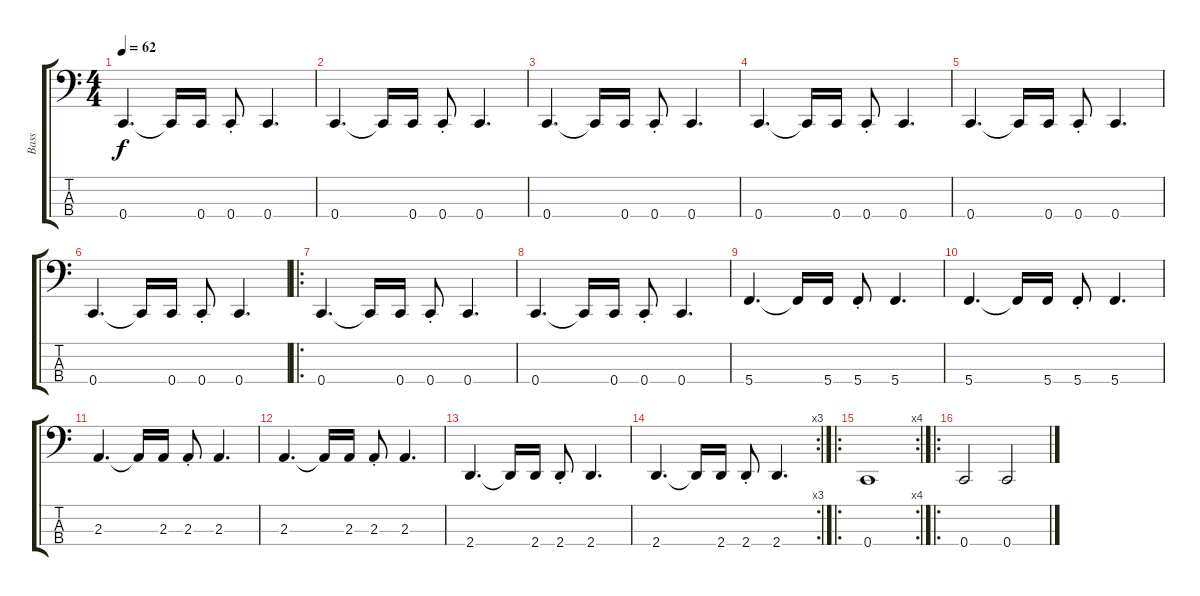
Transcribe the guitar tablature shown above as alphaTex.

\track ("Bass" "Bass") {instrument electricbassfinger}
\staff {score tabs}
\tuning (G2 C2 G1 C1) {hide}
\ts (4 4)
\tempo 62
\clef f4
\ks c
0.4.4{d dy f} 0.4{t}.16 0.4.16 0.4{st}.8 0.4.4{d} |
0.4.4{d} 0.4{t}.16 0.4.16 0.4{st}.8 0.4.4{d} |
0.4.4{d} 0.4{t}.16 0.4.16 0.4{st}.8 0.4.4{d} |
0.4.4{d} 0.4{t}.16 0.4.16 0.4{st}.8 0.4.4{d} |
0.4.4{d} 0.4{t}.16 0.4.16 0.4{st}.8 0.4.4{d} |
0.4.4{d} 0.4{t}.16 0.4.16 0.4{st}.8 0.4.4{d} |
\ro
0.4.4{d} 0.4{t}.16 0.4.16 0.4{st}.8 0.4.4{d} |
0.4.4{d} 0.4{t}.16 0.4.16 0.4{st}.8 0.4.4{d} |
5.4.4{d} 5.4{t}.16 5.4.16 5.4{st}.8 5.4.4{d} |
5.4.4{d} 5.4{t}.16 5.4.16 5.4{st}.8 5.4.4{d} |
2.3.4{d} 2.3{t}.16 2.3.16 2.3{st}.8 2.3.4{d} |
2.3.4{d} 2.3{t}.16 2.3.16 2.3{st}.8 2.3.4{d} |
2.4.4{d} 2.4{t}.16 2.4.16 2.4{st}.8 2.4.4{d} |
\rc 3
2.4.4{d} 2.4{t}.16 2.4.16 2.4{st}.8 2.4.4{d} |
\ro
\rc 4
0.4.1 |
\ro
0.4.2 0.4.2
